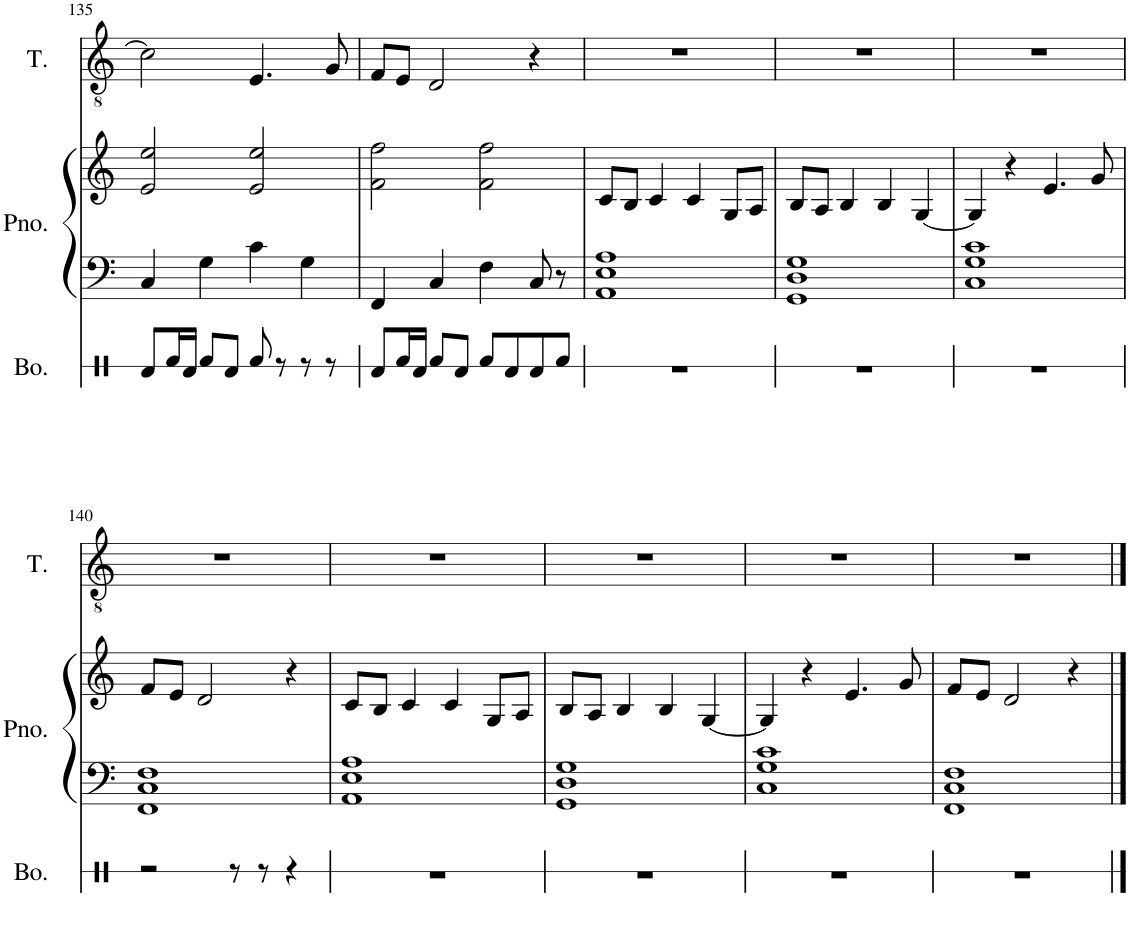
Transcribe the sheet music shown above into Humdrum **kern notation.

**kern	**kern	**kern	**kern
*part3	*part2	*part2	*part1
*staff4	*staff3	*staff2	*staff1
*I"Bongos	*I"Piano	*	*I"Tenor
*I'Bo.	*I'Pno.	*	*I'T.
!!LO:PB:g=z
*clefX	*clefF4	*clefG2	*clefGv2
*	*	*	*Trd1c2
*k[]	*k[]	*k[]	*k[]
*M4/4	*M4/4	*M4/4	*M4/4
=135	=135	=135	=135
8Rd/L	4C/	2e/ 2ee/	2c\]
16Rf/L	.	.	.
16Rd/JJ	.	.	.
8Rf/L	4G\	.	.
8Rd/J	.	.	.
8Rf/	4c\	2e/ 2ee/	4.E/
8r	.	.	.
8r	4G\	.	.
8r	.	.	8G/
=136	=136	=136	=136
8Rd/L	4FF/	2f\ 2ff\	8F/L
16Rf/L	.	.	8E/J
16Rd/JJ	.	.	.
8Rf/L	4C/	.	2D/
8Rd/J	.	.	.
8Rf/L	4F\	2f\ 2ff\	.
8Rd/	.	.	.
8Rd/	8C/	.	4r
8Rf/J	8r	.	.
=137	=137	=137	=137
1r	1AA 1E 1A	8c/L	1r
.	.	8B/J	.
.	.	4c/	.
.	.	4c/	.
.	.	8G/L	.
.	.	8A/J	.
=138	=138	=138	=138
1r	1GG 1D 1G	8B/L	1r
.	.	8A/J	.
.	.	4B/	.
.	.	4B/	.
.	.	[4G/	.
=139	=139	=139	=139
1r	1C 1G 1c	4G/]	1r
.	.	4r	.
.	.	4.e/	.
.	.	8g/	.
!!LO:LB:g=z
=140	=140	=140	=140
2r	1FF 1C 1F	8f/L	1r
.	.	8e/J	.
.	.	2d/	.
8r	.	.	.
8r	.	.	.
4r	.	4r	.
=141	=141	=141	=141
1r	1AA 1E 1A	8c/L	1r
.	.	8B/J	.
.	.	4c/	.
.	.	4c/	.
.	.	8G/L	.
.	.	8A/J	.
=142	=142	=142	=142
1r	1GG 1D 1G	8B/L	1r
.	.	8A/J	.
.	.	4B/	.
.	.	4B/	.
.	.	[4G/	.
=143	=143	=143	=143
1r	1C 1G 1c	4G/]	1r
.	.	4r	.
.	.	4.e/	.
.	.	8g/	.
=144	=144	=144	=144
1r	1FF 1C 1F	8f/L	1r
.	.	8e/J	.
.	.	2d/	.
.	.	4r	.
==	==	==	==
*-	*-	*-	*-
